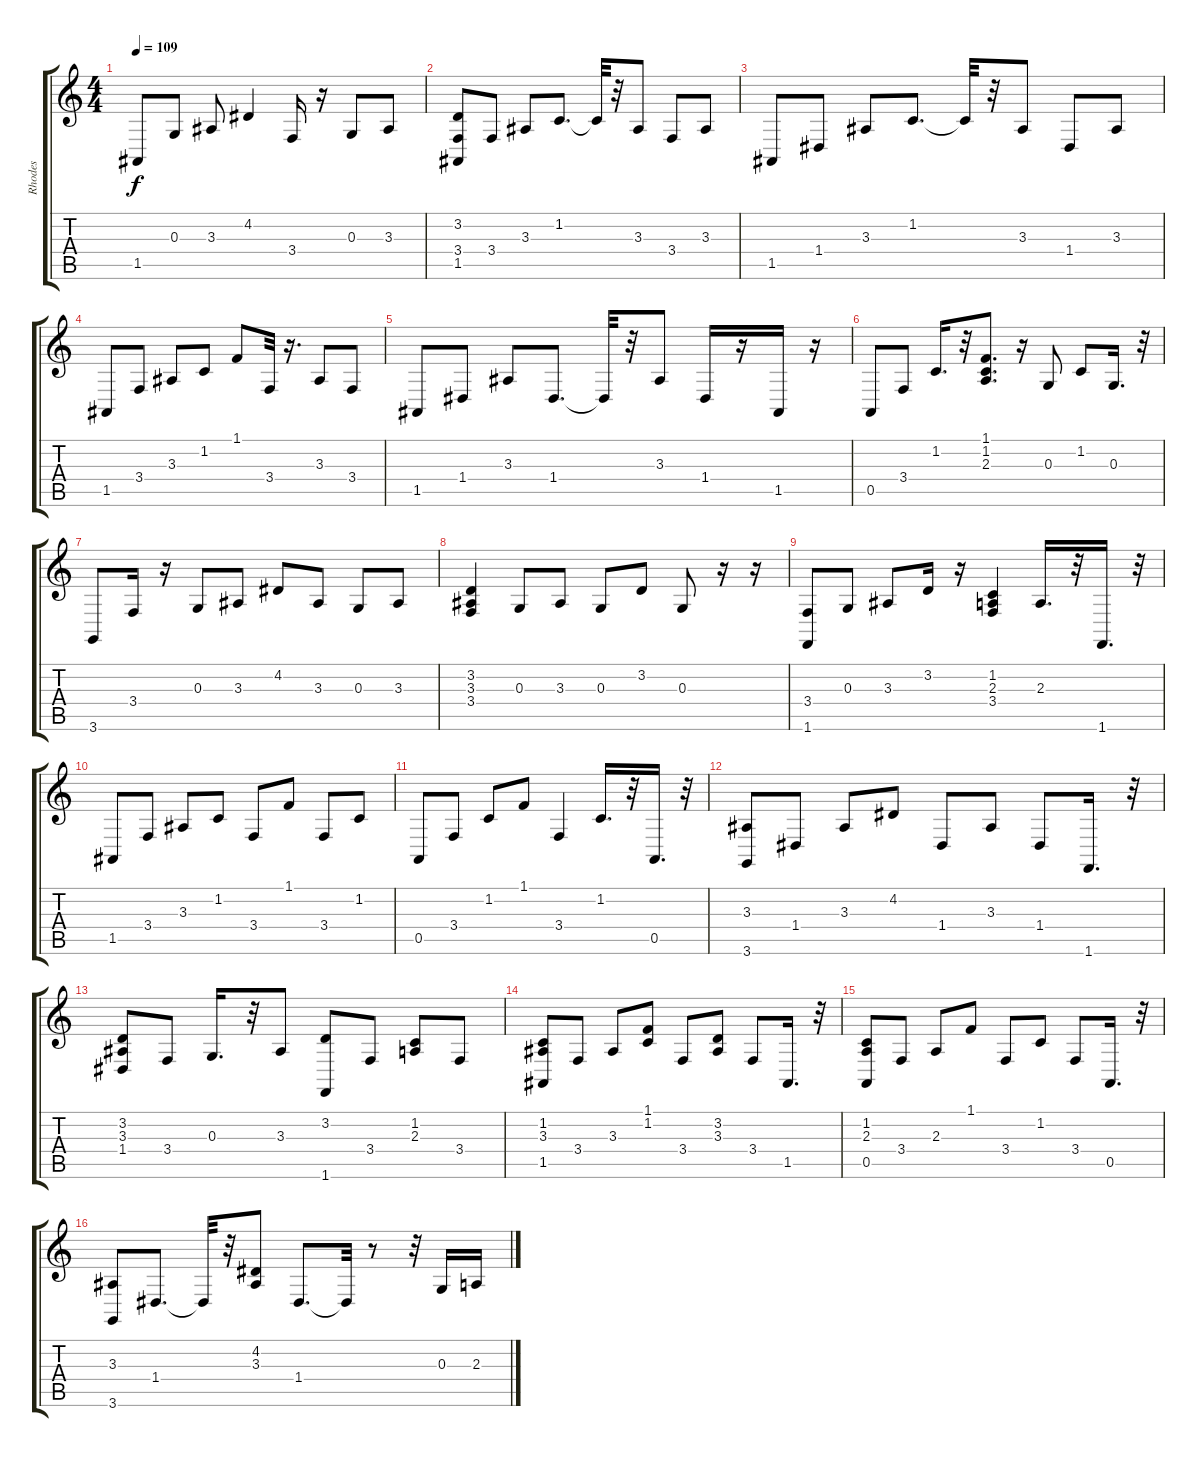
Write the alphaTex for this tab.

\track ("Rhodes" "Rhodes") {instrument electricpiano2}
\staff {score tabs}
\tuning (E4 B3 G3 D3 A2 E2) {hide}
\ts (4 4)
\tempo 109
\clef g2
\ks c
1.5.8{dy f} 0.3.8 3.3.8 4.2.4 3.4.16 r.16 0.3.8 3.3.8 |
(3.2 3.4 1.5).8 3.4.8 3.3.8 1.2.8{d} 1.2{t}.32 r.32 3.3.8 3.4.8 3.3.8 |
1.5.8 1.4.8 3.3.8 1.2.8{d} 1.2{t}.32 r.32 3.3.8 1.4.8 3.3.8 |
1.5.8 3.4.8 3.3.8 1.2.8 1.1.8 3.4.32 r.16{d} 3.3.8 3.4.8 |
1.5.8 1.4.8 3.3.8 1.4.8{d} 1.4{t}.32 r.32 3.3.8 1.4.16 r.16 1.5.16 r.16 |
0.5.8 3.4.8 1.2.16{d} r.32 (1.1 1.2 2.3).8{d} r.16 0.3.8 1.2.8 0.3.16{d} r.32 |
3.6.8 3.4.16 r.16 0.3.8 3.3.8 4.2.8 3.3.8 0.3.8 3.3.8 |
(3.2 3.3 3.4).4 0.3.8 3.3.8 0.3.8 3.2.8 0.3.8 r.16 r.16 |
(3.4 1.6).8 0.3.8 3.3.8 3.2.16 r.16 (1.2 2.3 3.4).4 2.3.16{d} r.32 1.6.16{d} r.32 |
1.5.8 3.4.8 3.3.8 1.2.8 3.4.8 1.1.8 3.4.8 1.2.8 |
0.5.8 3.4.8 1.2.8 1.1.8 3.4.4 1.2.16{d} r.32 0.5.16{d} r.32 |
(3.3 3.6).8 1.4.8 3.3.8 4.2.8 1.4.8 3.3.8 1.4.8 1.6.16{d} r.32 |
(3.2 3.3 1.4).8 3.4.8 0.3.16{d} r.32 3.3.8 (3.2 1.6).8 3.4.8 (1.2 2.3).8 3.4.8 |
(1.2 3.3 1.5).8 3.4.8 3.3.8 (1.1 1.2).8 3.4.8 (3.2 3.3).8 3.4.8 1.5.16{d} r.32 |
(1.2 2.3 0.5).8 3.4.8 2.3.8 1.1.8 3.4.8 1.2.8 3.4.8 0.5.16{d} r.32 |
(3.3 3.6).8 1.4.8{d} 1.4{t}.32 r.32 (4.2 3.3).8 1.4.8{d} 1.4{t}.32 r.8 r.32 0.3.16 2.3.16
